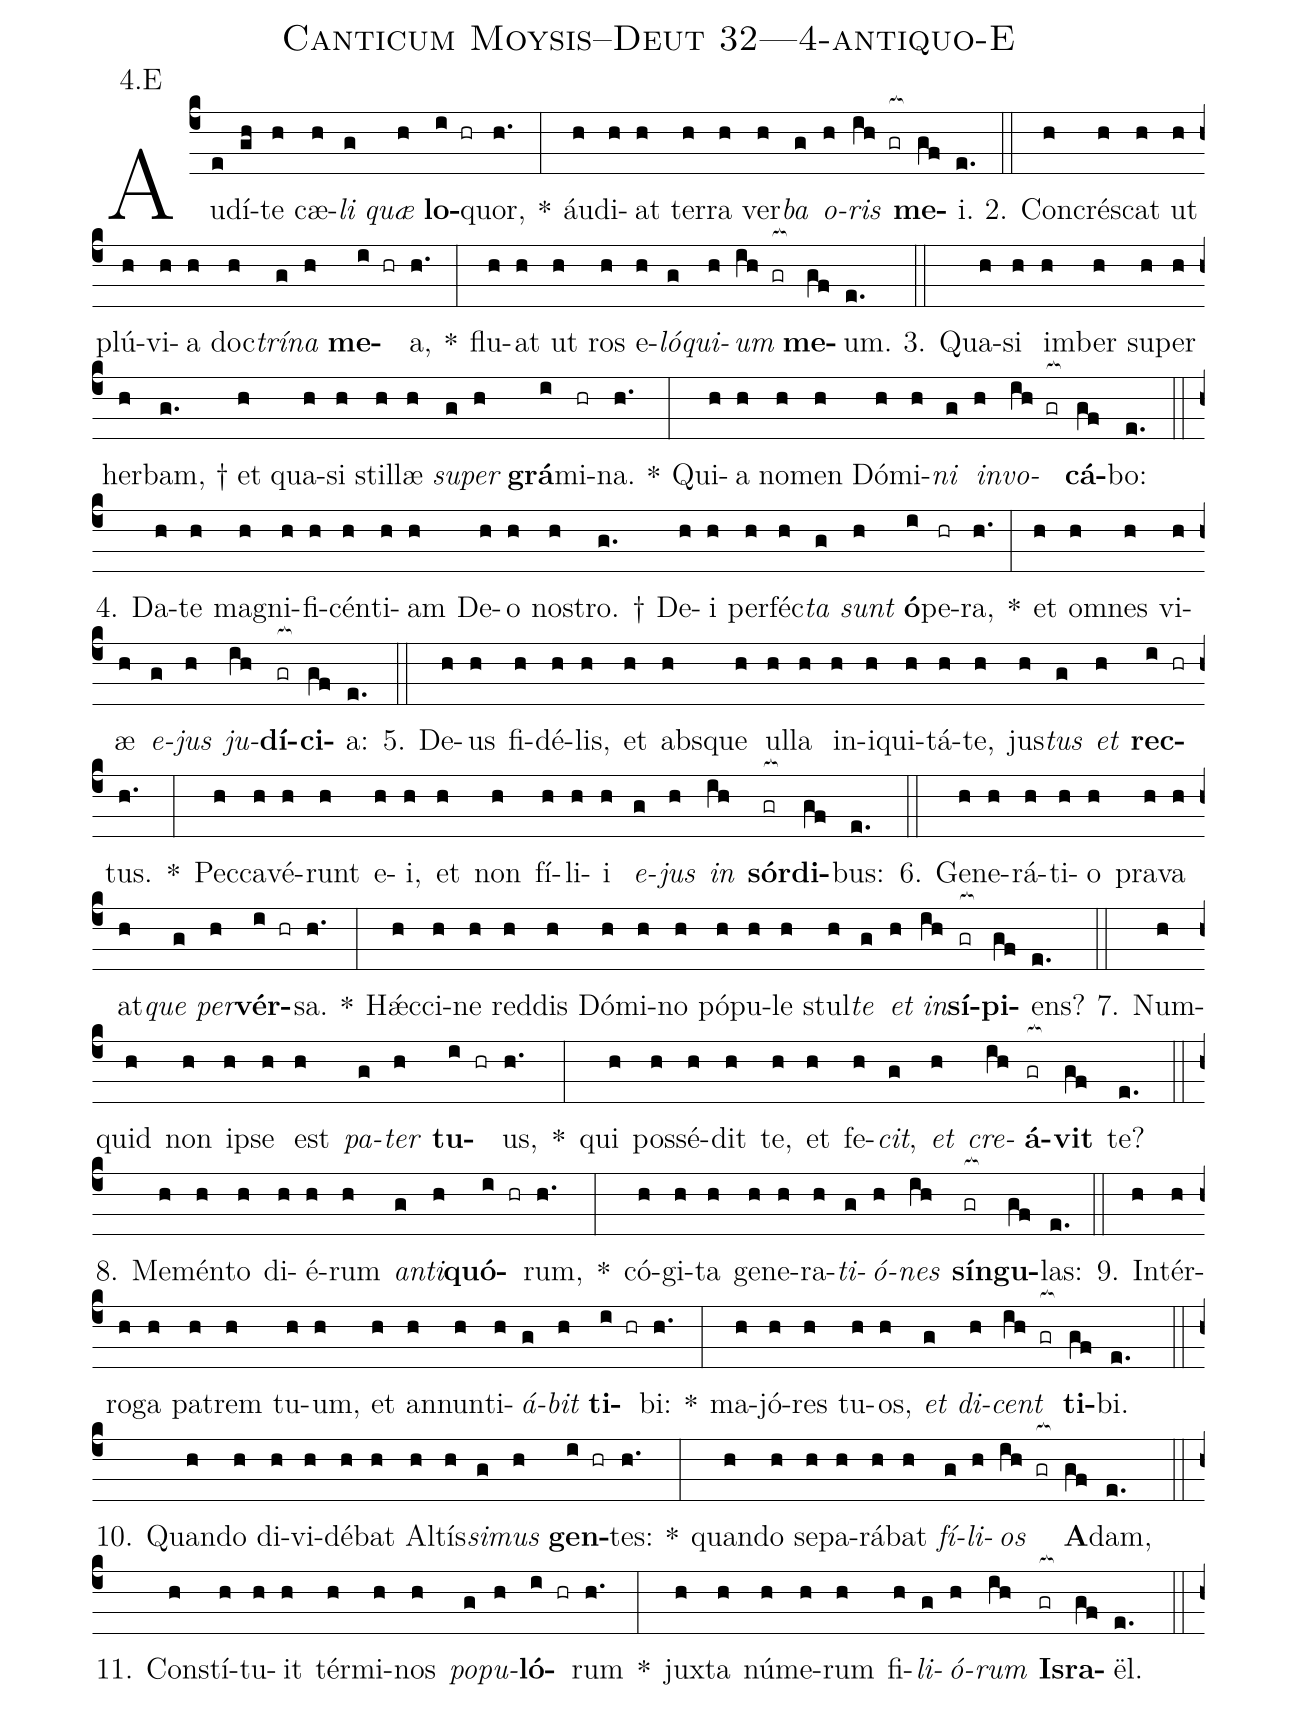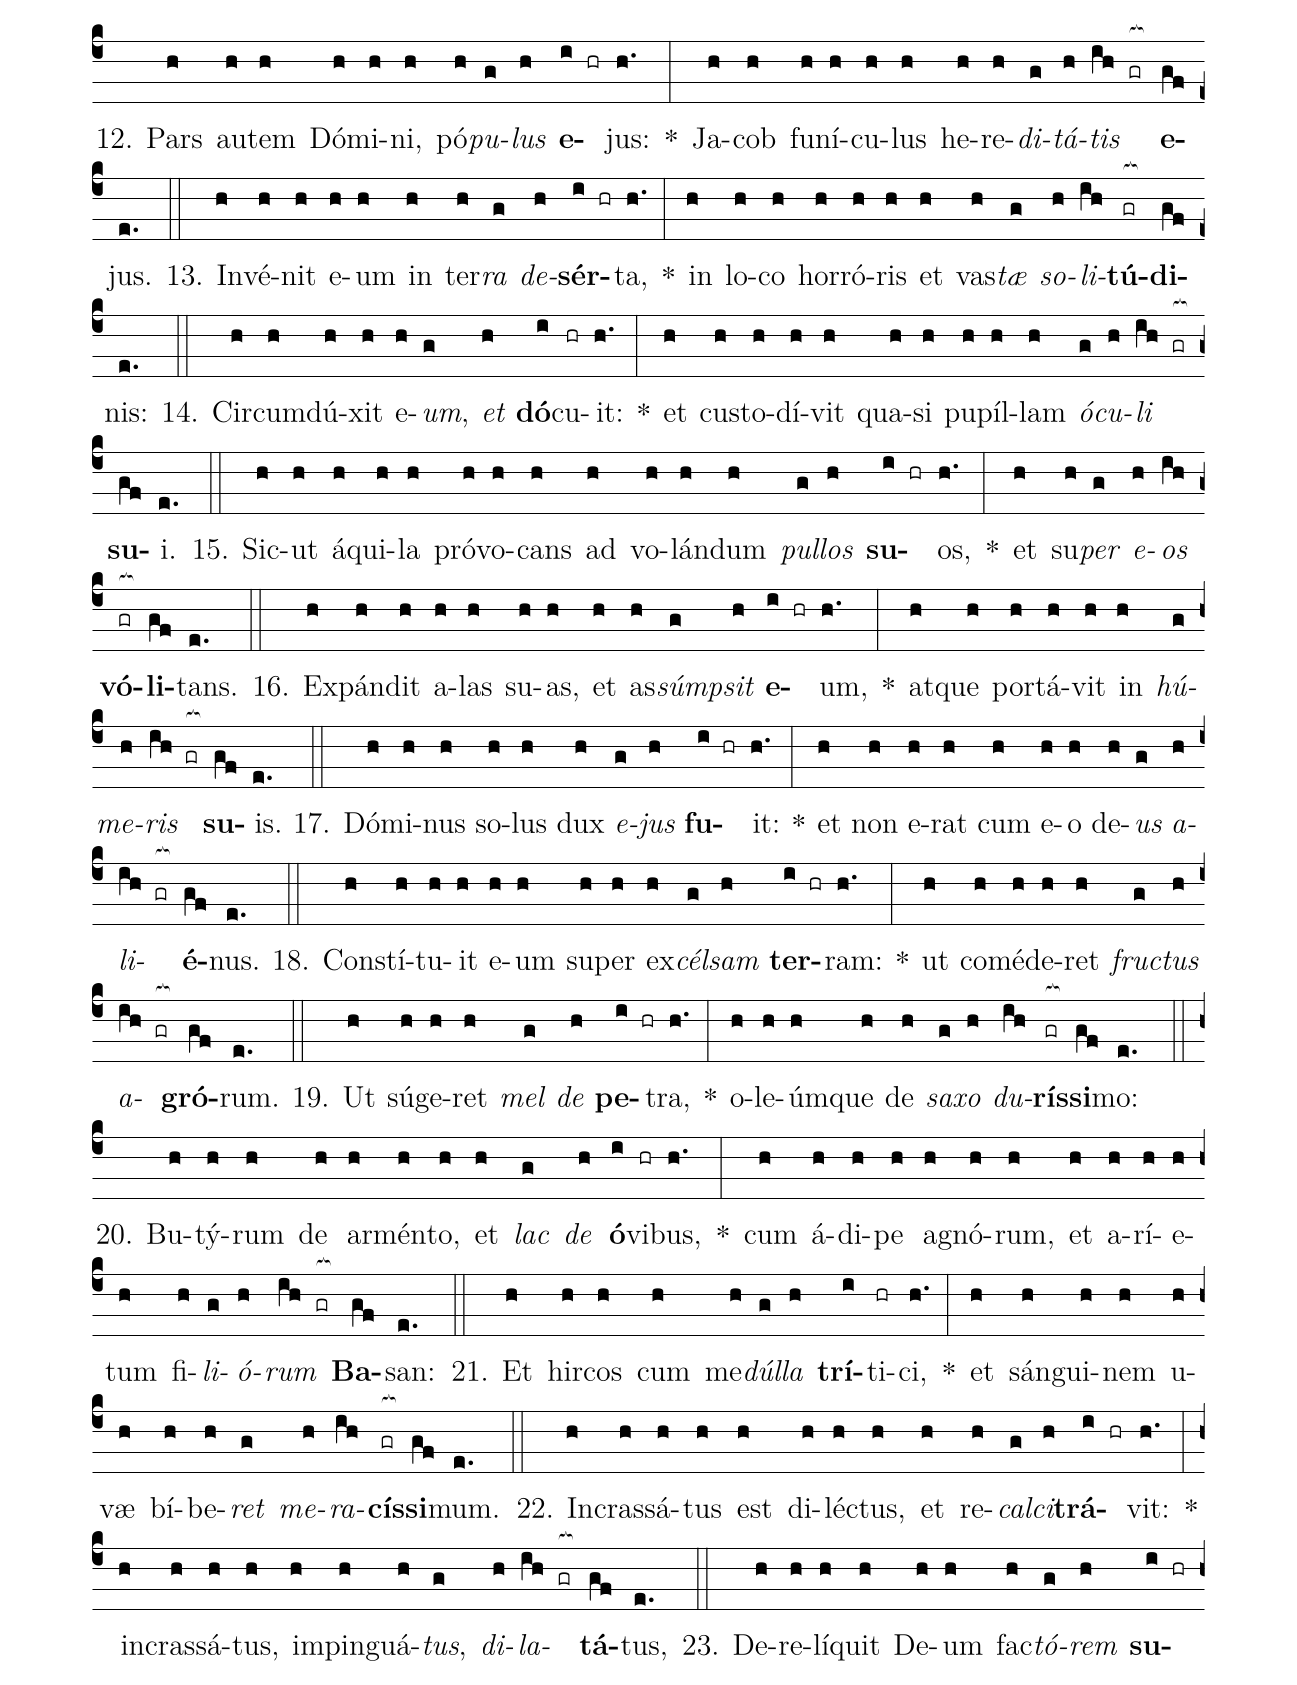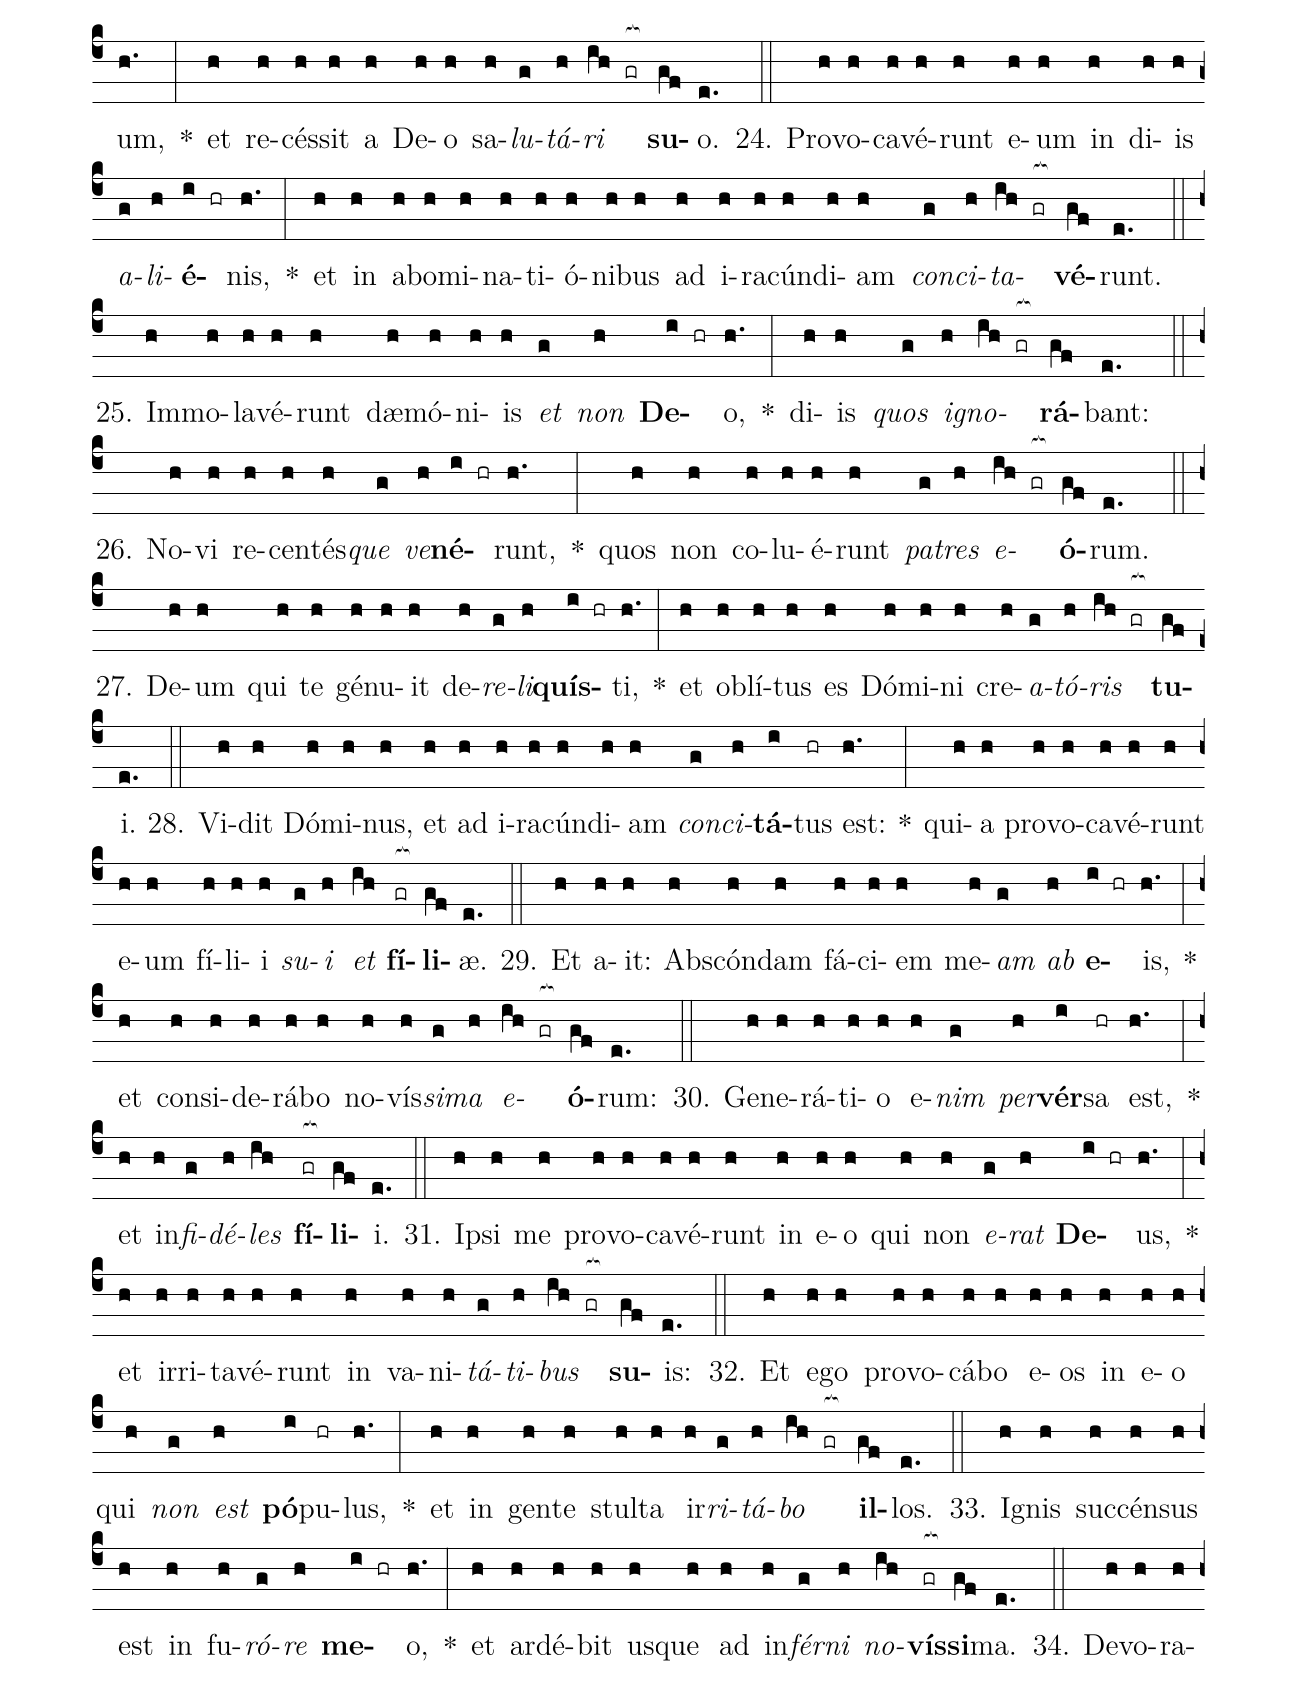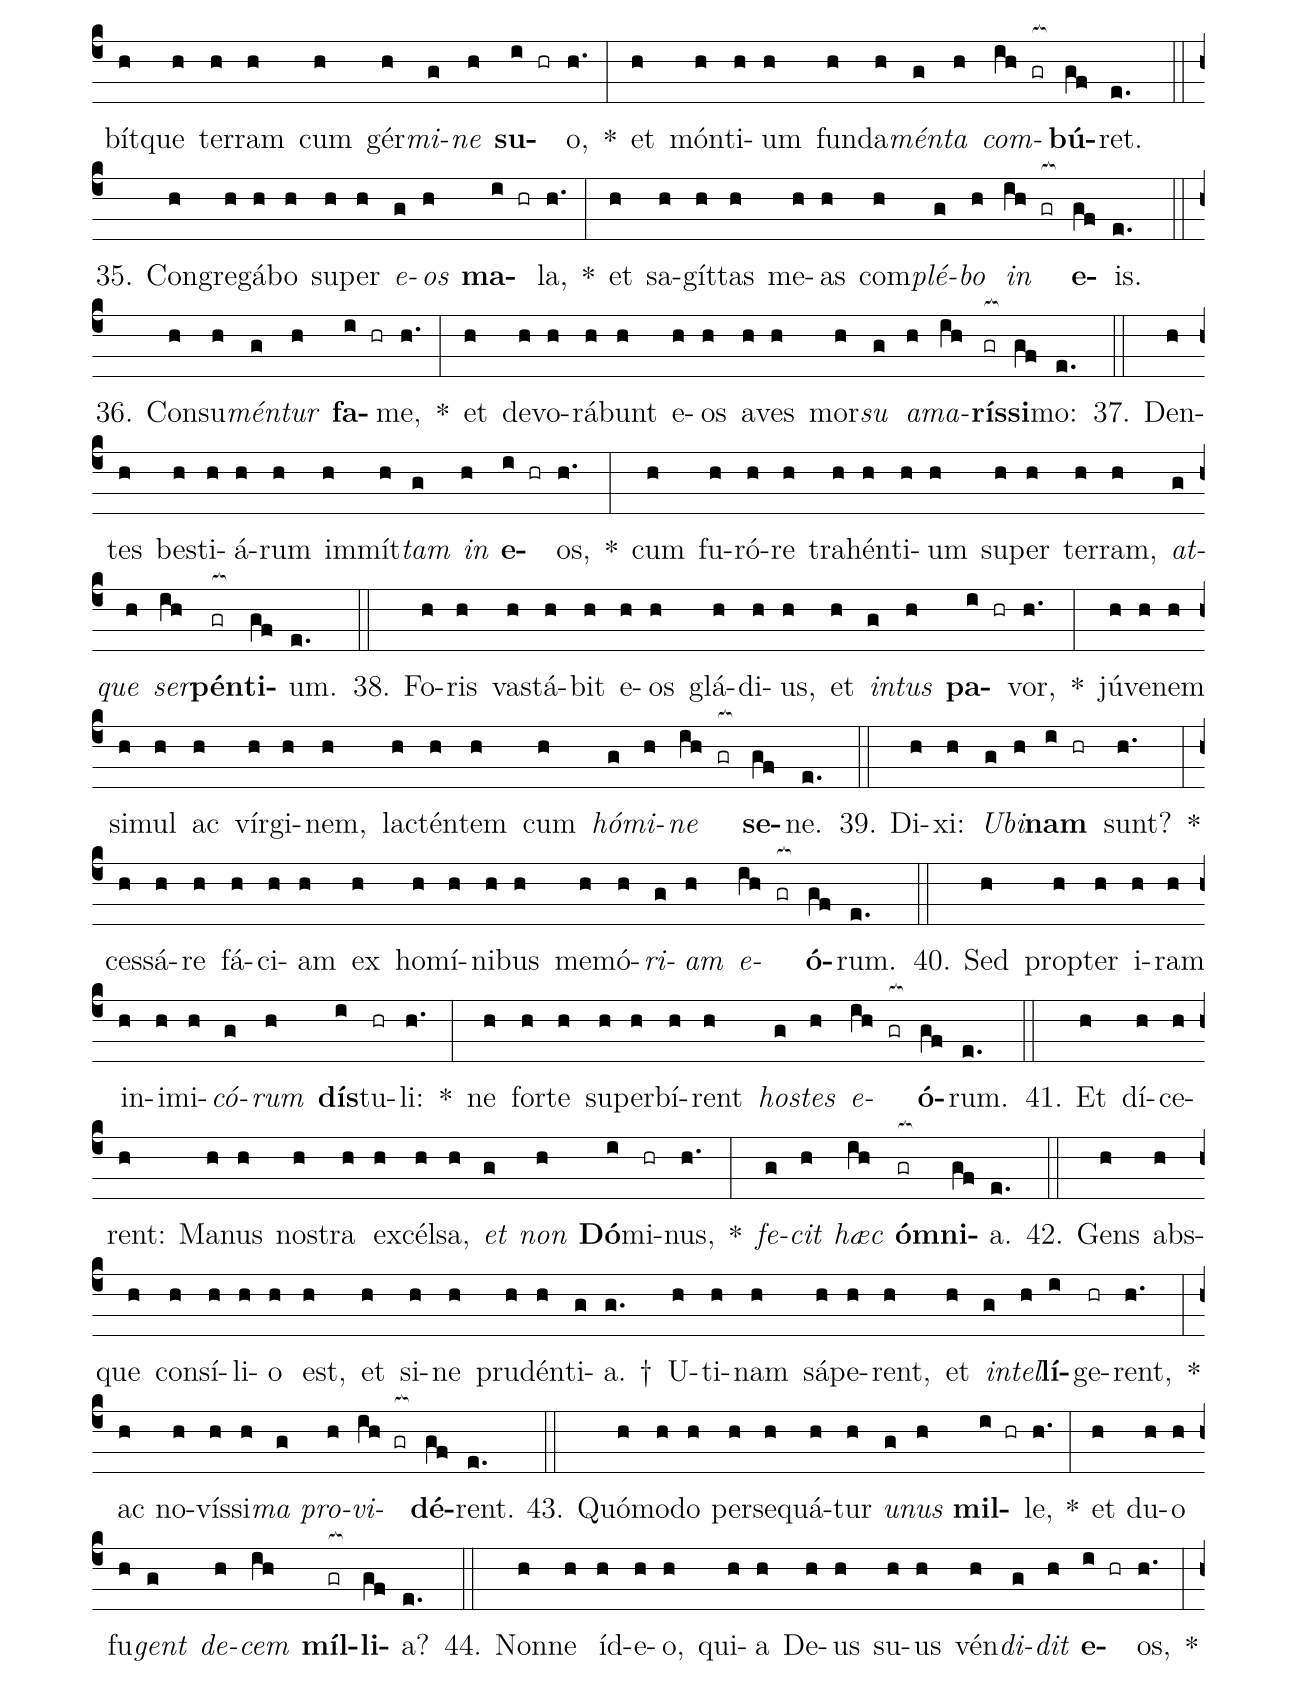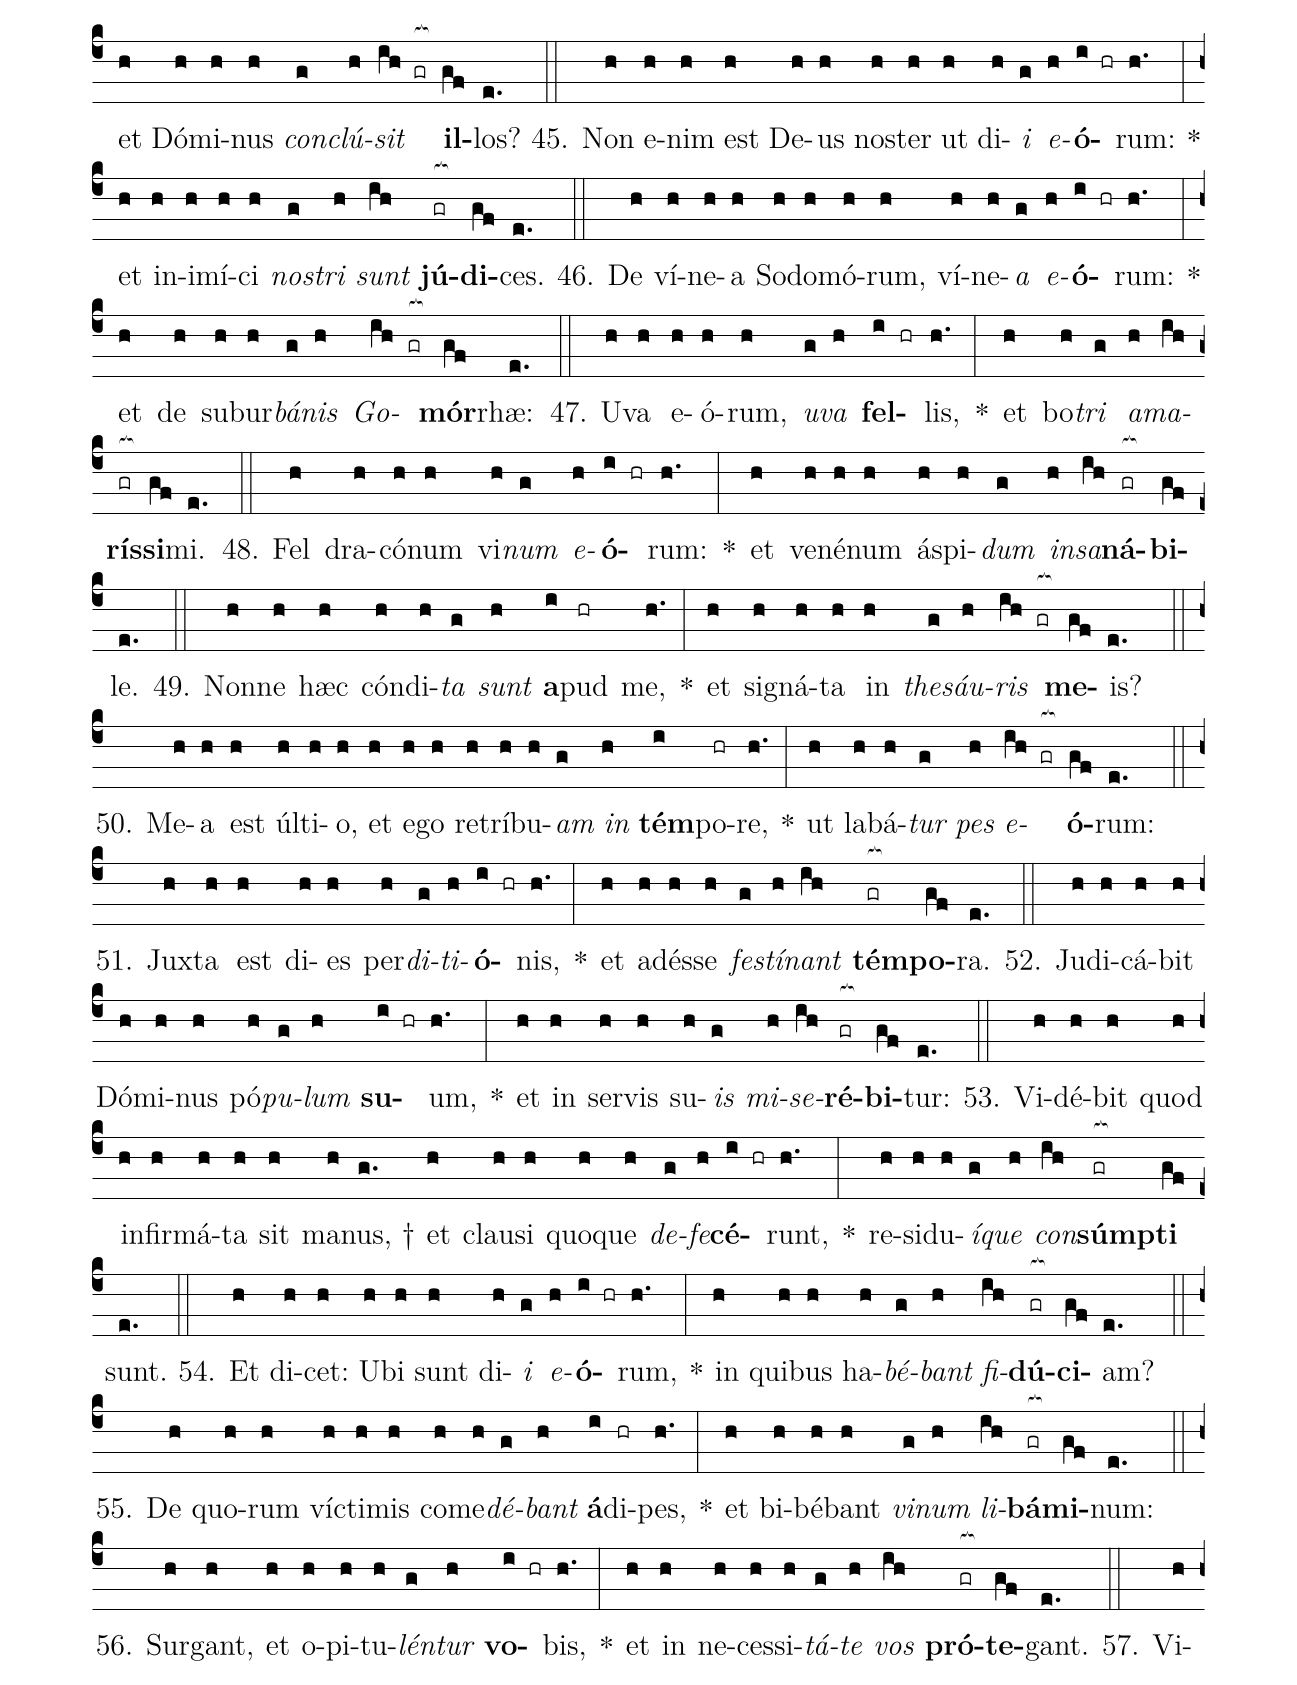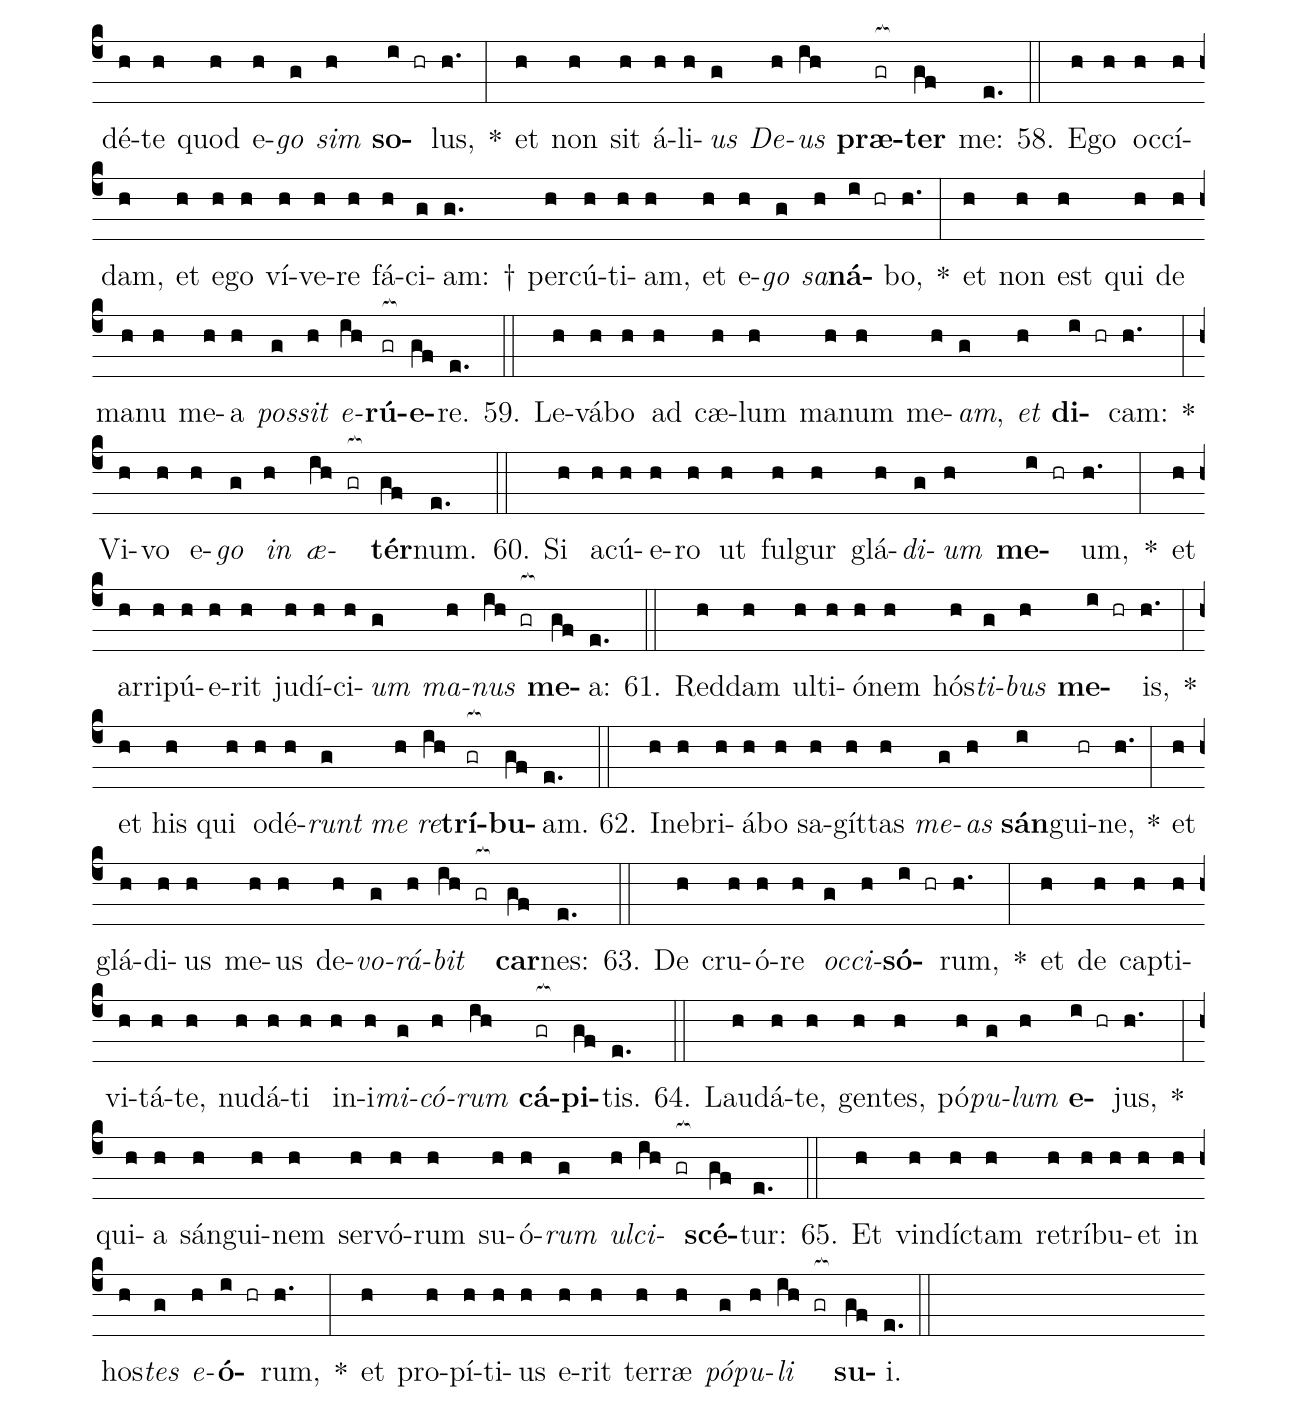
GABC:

name: Canticum Moysis--Deut 32---4-antiquo-E;
annotation: 4.E;
%%
(c4)Au(e)dí(gh)te(h) cæ(h)<i>li</i>(g) <i>quæ</i>(h) <b>lo</b>(i hr)quor,(h.) *(:) áu(h)di(h)at(h) ter(h)ra(h) ver(h)<i>ba</i>(g) <i>o</i>(h)<i>ris</i>(ih gr[ocb:1{]) <b>me</b>(gf[ocb:0}])i.(e.) (::)
2. Con(h)crés(h)cat(h) ut(h) plú(h)vi(h)a(h) doc(h)<i>trí</i>(g)<i>na</i>(h) <b>me</b>(i hr)a,(h.) *(:) flu(h)at(h) ut(h) ros(h) e(h)<i>ló</i>(g)<i>qui</i>(h)<i>um</i>(ih gr[ocb:1{]) <b>me</b>(gf[ocb:0}])um.(e.) (::)
3. Qua(h)si(h) im(h)ber(h) su(h)per(h) her(h)bam, †(g.) et(h) qua(h)si(h) stil(h)læ(h) <i>su</i>(g)<i>per</i>(h) <b>grá</b>(i)mi(hr)na.(h.) *(:) Qui(h)a(h) no(h)men(h) Dó(h)mi(h)<i>ni</i>(g) <i>in</i>(h)<i>vo</i>(ih gr[ocb:1{])<b>cá</b>(gf[ocb:0}])bo:(e.) (::)
4. Da(h)te(h) ma(h)gni(h)fi(h)cén(h)ti(h)am(h) De(h)o(h) nos(h)tro. †(g.) De(h)i(h) per(h)féc(h)<i>ta</i>(g) <i>sunt</i>(h) <b>ó</b>(i)pe(hr)ra,(h.) *(:) et(h) om(h)nes(h) vi(h)æ(h) <i>e</i>(g)<i>jus</i>(h) <i>ju</i>(ih)<b>dí</b>(gr[ocb:1{])<b>ci</b>(gf[ocb:0}])a:(e.) (::)
5. De(h)us(h) fi(h)dé(h)lis,(h) et(h) abs(h)que(h) ul(h)la(h) in(h)i(h)qui(h)tá(h)te,(h) jus(h)<i>tus</i>(g) <i>et</i>(h) <b>rec</b>(i hr)tus.(h.) *(:) Pec(h)ca(h)vé(h)runt(h) e(h)i,(h) et(h) non(h) fí(h)li(h)i(h) <i>e</i>(g)<i>jus</i>(h) <i>in</i>(ih) <b>sór</b>(gr[ocb:1{])<b>di</b>(gf[ocb:0}])bus:(e.) (::)
6. Ge(h)ne(h)rá(h)ti(h)o(h) pra(h)va(h) at(h)<i>que</i>(g) <i>per</i>(h)<b>vér</b>(i hr)sa.(h.) *(:) Hǽc(h)ci(h)ne(h) red(h)dis(h) Dó(h)mi(h)no(h) pó(h)pu(h)le(h) stul(h)<i>te</i>(g) <i>et</i>(h) <i>in</i>(ih)<b>sí</b>(gr[ocb:1{])<b>pi</b>(gf[ocb:0}])ens?(e.) (::)
7. Num(h)quid(h) non(h) ip(h)se(h) est(h) <i>pa</i>(g)<i>ter</i>(h) <b>tu</b>(i hr)us,(h.) *(:) qui(h) pos(h)sé(h)dit(h) te,(h) et(h) fe(h)<i>cit</i>,(g) <i>et</i>(h) <i>cre</i>(ih)<b>á</b>(gr[ocb:1{])<b>vit</b>(gf[ocb:0}]) te?(e.) (::)
8. Me(h)mén(h)to(h) di(h)é(h)rum(h) <i>an</i>(g)<i>ti</i>(h)<b>quó</b>(i hr)rum,(h.) *(:) có(h)gi(h)ta(h) ge(h)ne(h)ra(h)<i>ti</i>(g)<i>ó</i>(h)<i>nes</i>(ih) <b>sín</b>(gr[ocb:1{])<b>gu</b>(gf[ocb:0}])las:(e.) (::)
9. In(h)tér(h)ro(h)ga(h) pa(h)trem(h) tu(h)um,(h) et(h) an(h)nun(h)ti(h)<i>á</i>(g)<i>bit</i>(h) <b>ti</b>(i hr)bi:(h.) *(:) ma(h)jó(h)res(h) tu(h)os,(h) <i>et</i>(g) <i>di</i>(h)<i>cent</i>(ih gr[ocb:1{]) <b>ti</b>(gf[ocb:0}])bi.(e.) (::)
10. Quan(h)do(h) di(h)vi(h)dé(h)bat(h) Al(h)tís(h)<i>si</i>(g)<i>mus</i>(h) <b>gen</b>(i hr)tes:(h.) *(:) quan(h)do(h) se(h)pa(h)rá(h)bat(h) <i>fí</i>(g)<i>li</i>(h)<i>os</i>(ih gr[ocb:1{]) <b>A</b>(gf[ocb:0}])dam,(e.) (::)
11. Con(h)stí(h)tu(h)it(h) tér(h)mi(h)nos(h) <i>po</i>(g)<i>pu</i>(h)<b>ló</b>(i hr)rum(h.) *(:) jux(h)ta(h) nú(h)me(h)rum(h) fi(h)<i>li</i>(g)<i>ó</i>(h)<i>rum</i>(ih) <b>Is</b>(gr[ocb:1{])<b>ra</b>(gf[ocb:0}])ël.(e.) (::)
12. Pars(h) au(h)tem(h) Dó(h)mi(h)ni,(h) pó(h)<i>pu</i>(g)<i>lus</i>(h) <b>e</b>(i hr)jus:(h.) *(:) Ja(h)cob(h) fu(h)ní(h)cu(h)lus(h) he(h)re(h)<i>di</i>(g)<i>tá</i>(h)<i>tis</i>(ih gr[ocb:1{]) <b>e</b>(gf[ocb:0}])jus.(e.) (::)
13. In(h)vé(h)nit(h) e(h)um(h) in(h) ter(h)<i>ra</i>(g) <i>de</i>(h)<b>sér</b>(i hr)ta,(h.) *(:) in(h) lo(h)co(h) hor(h)ró(h)ris(h) et(h) vas(h)<i>tæ</i>(g) <i>so</i>(h)<i>li</i>(ih)<b>tú</b>(gr[ocb:1{])<b>di</b>(gf[ocb:0}])nis:(e.) (::)
14. Cir(h)cum(h)dú(h)xit(h) e(h)<i>um</i>,(g) <i>et</i>(h) <b>dó</b>(i)cu(hr)it:(h.) *(:) et(h) cus(h)to(h)dí(h)vit(h) qua(h)si(h) pu(h)píl(h)lam(h) <i>ó</i>(g)<i>cu</i>(h)<i>li</i>(ih gr[ocb:1{]) <b>su</b>(gf[ocb:0}])i.(e.) (::)
15. Sic(h)ut(h) á(h)qui(h)la(h) pró(h)vo(h)cans(h) ad(h) vo(h)lán(h)dum(h) <i>pul</i>(g)<i>los</i>(h) <b>su</b>(i hr)os,(h.) *(:) et(h) su(h)<i>per</i>(g) <i>e</i>(h)<i>os</i>(ih) <b>vó</b>(gr[ocb:1{])<b>li</b>(gf[ocb:0}])tans.(e.) (::)
16. Ex(h)pán(h)dit(h) a(h)las(h) su(h)as,(h) et(h) as(h)<i>súmp</i>(g)<i>sit</i>(h) <b>e</b>(i hr)um,(h.) *(:) at(h)que(h) por(h)tá(h)vit(h) in(h) <i>hú</i>(g)<i>me</i>(h)<i>ris</i>(ih gr[ocb:1{]) <b>su</b>(gf[ocb:0}])is.(e.) (::)
17. Dó(h)mi(h)nus(h) so(h)lus(h) dux(h) <i>e</i>(g)<i>jus</i>(h) <b>fu</b>(i hr)it:(h.) *(:) et(h) non(h) e(h)rat(h) cum(h) e(h)o(h) de(h)<i>us</i>(g) <i>a</i>(h)<i>li</i>(ih gr[ocb:1{])<b>é</b>(gf[ocb:0}])nus.(e.) (::)
18. Con(h)stí(h)tu(h)it(h) e(h)um(h) su(h)per(h) ex(h)<i>cél</i>(g)<i>sam</i>(h) <b>ter</b>(i hr)ram:(h.) *(:) ut(h) com(h)é(h)de(h)ret(h) <i>fruc</i>(g)<i>tus</i>(h) <i>a</i>(ih gr[ocb:1{])<b>gró</b>(gf[ocb:0}])rum.(e.) (::)
19. Ut(h) sú(h)ge(h)ret(h) <i>mel</i>(g) <i>de</i>(h) <b>pe</b>(i hr)tra,(h.) *(:) o(h)le(h)úm(h)que(h) de(h) <i>sa</i>(g)<i>xo</i>(h) <i>du</i>(ih)<b>rís</b>(gr[ocb:1{])<b>si</b>(gf[ocb:0}])mo:(e.) (::)
20. Bu(h)tý(h)rum(h) de(h) ar(h)mén(h)to,(h) et(h) <i>lac</i>(g) <i>de</i>(h) <b>ó</b>(i)vi(hr)bus,(h.) *(:) cum(h) á(h)di(h)pe(h) a(h)gnó(h)rum,(h) et(h) a(h)rí(h)e(h)tum(h) fi(h)<i>li</i>(g)<i>ó</i>(h)<i>rum</i>(ih gr[ocb:1{]) <b>Ba</b>(gf[ocb:0}])san:(e.) (::)
21. Et(h) hir(h)cos(h) cum(h) me(h)<i>dúl</i>(g)<i>la</i>(h) <b>trí</b>(i)ti(hr)ci,(h.) *(:) et(h) sán(h)gui(h)nem(h) u(h)væ(h) bí(h)be(h)<i>ret</i>(g) <i>me</i>(h)<i>ra</i>(ih)<b>cís</b>(gr[ocb:1{])<b>si</b>(gf[ocb:0}])mum.(e.) (::)
22. In(h)cras(h)sá(h)tus(h) est(h) di(h)léc(h)tus,(h) et(h) re(h)<i>cal</i>(g)<i>ci</i>(h)<b>trá</b>(i hr)vit:(h.) *(:) in(h)cras(h)sá(h)tus,(h) im(h)pin(h)guá(h)<i>tus</i>,(g) <i>di</i>(h)<i>la</i>(ih gr[ocb:1{])<b>tá</b>(gf[ocb:0}])tus,(e.) (::)
23. De(h)re(h)lí(h)quit(h) De(h)um(h) fac(h)<i>tó</i>(g)<i>rem</i>(h) <b>su</b>(i hr)um,(h.) *(:) et(h) re(h)cés(h)sit(h) a(h) De(h)o(h) sa(h)<i>lu</i>(g)<i>tá</i>(h)<i>ri</i>(ih gr[ocb:1{]) <b>su</b>(gf[ocb:0}])o.(e.) (::)
24. Pro(h)vo(h)ca(h)vé(h)runt(h) e(h)um(h) in(h) di(h)is(h) <i>a</i>(g)<i>li</i>(h)<b>é</b>(i hr)nis,(h.) *(:) et(h) in(h) ab(h)o(h)mi(h)na(h)ti(h)ó(h)ni(h)bus(h) ad(h) i(h)ra(h)cún(h)di(h)am(h) <i>con</i>(g)<i>ci</i>(h)<i>ta</i>(ih gr[ocb:1{])<b>vé</b>(gf[ocb:0}])runt.(e.) (::)
25. Im(h)mo(h)la(h)vé(h)runt(h) dæ(h)mó(h)ni(h)is(h) <i>et</i>(g) <i>non</i>(h) <b>De</b>(i hr)o,(h.) *(:) di(h)is(h) <i>quos</i>(g) <i>i</i>(h)<i>gno</i>(ih gr[ocb:1{])<b>rá</b>(gf[ocb:0}])bant:(e.) (::)
26. No(h)vi(h) re(h)cen(h)tés(h)<i>que</i>(g) <i>ve</i>(h)<b>né</b>(i hr)runt,(h.) *(:) quos(h) non(h) co(h)lu(h)é(h)runt(h) <i>pa</i>(g)<i>tres</i>(h) <i>e</i>(ih gr[ocb:1{])<b>ó</b>(gf[ocb:0}])rum.(e.) (::)
27. De(h)um(h) qui(h) te(h) gé(h)nu(h)it(h) de(h)<i>re</i>(g)<i>li</i>(h)<b>quís</b>(i hr)ti,(h.) *(:) et(h) ob(h)lí(h)tus(h) es(h) Dó(h)mi(h)ni(h) cre(h)<i>a</i>(g)<i>tó</i>(h)<i>ris</i>(ih gr[ocb:1{]) <b>tu</b>(gf[ocb:0}])i.(e.) (::)
28. Vi(h)dit(h) Dó(h)mi(h)nus,(h) et(h) ad(h) i(h)ra(h)cún(h)di(h)am(h) <i>con</i>(g)<i>ci</i>(h)<b>tá</b>(i)tus(hr) est:(h.) *(:) qui(h)a(h) pro(h)vo(h)ca(h)vé(h)runt(h) e(h)um(h) fí(h)li(h)i(h) <i>su</i>(g)<i>i</i>(h) <i>et</i>(ih) <b>fí</b>(gr[ocb:1{])<b>li</b>(gf[ocb:0}])æ.(e.) (::)
29. Et(h) a(h)it:(h) Abs(h)cón(h)dam(h) fá(h)ci(h)em(h) me(h)<i>am</i>(g) <i>ab</i>(h) <b>e</b>(i hr)is,(h.) *(:) et(h) con(h)si(h)de(h)rá(h)bo(h) no(h)vís(h)<i>si</i>(g)<i>ma</i>(h) <i>e</i>(ih gr[ocb:1{])<b>ó</b>(gf[ocb:0}])rum:(e.) (::)
30. Ge(h)ne(h)rá(h)ti(h)o(h) e(h)<i>nim</i>(g) <i>per</i>(h)<b>vér</b>(i)sa(hr) est,(h.) *(:) et(h) in(h)<i>fi</i>(g)<i>dé</i>(h)<i>les</i>(ih) <b>fí</b>(gr[ocb:1{])<b>li</b>(gf[ocb:0}])i.(e.) (::)
31. Ip(h)si(h) me(h) pro(h)vo(h)ca(h)vé(h)runt(h) in(h) e(h)o(h) qui(h) non(h) <i>e</i>(g)<i>rat</i>(h) <b>De</b>(i hr)us,(h.) *(:) et(h) ir(h)ri(h)ta(h)vé(h)runt(h) in(h) va(h)ni(h)<i>tá</i>(g)<i>ti</i>(h)<i>bus</i>(ih gr[ocb:1{]) <b>su</b>(gf[ocb:0}])is:(e.) (::)
32. Et(h) e(h)go(h) pro(h)vo(h)cá(h)bo(h) e(h)os(h) in(h) e(h)o(h) qui(h) <i>non</i>(g) <i>est</i>(h) <b>pó</b>(i)pu(hr)lus,(h.) *(:) et(h) in(h) gen(h)te(h) stul(h)ta(h) ir(h)<i>ri</i>(g)<i>tá</i>(h)<i>bo</i>(ih gr[ocb:1{]) <b>il</b>(gf[ocb:0}])los.(e.) (::)
33. I(h)gnis(h) suc(h)cén(h)sus(h) est(h) in(h) fu(h)<i>ró</i>(g)<i>re</i>(h) <b>me</b>(i hr)o,(h.) *(:) et(h) ar(h)dé(h)bit(h) us(h)que(h) ad(h) in(h)<i>fér</i>(g)<i>ni</i>(h) <i>no</i>(ih)<b>vís</b>(gr[ocb:1{])<b>si</b>(gf[ocb:0}])ma.(e.) (::)
34. De(h)vo(h)ra(h)bít(h)que(h) ter(h)ram(h) cum(h) gér(h)<i>mi</i>(g)<i>ne</i>(h) <b>su</b>(i hr)o,(h.) *(:) et(h) món(h)ti(h)um(h) fun(h)da(h)<i>mén</i>(g)<i>ta</i>(h) <i>com</i>(ih gr[ocb:1{])<b>bú</b>(gf[ocb:0}])ret.(e.) (::)
35. Con(h)gre(h)gá(h)bo(h) su(h)per(h) <i>e</i>(g)<i>os</i>(h) <b>ma</b>(i hr)la,(h.) *(:) et(h) sa(h)gít(h)tas(h) me(h)as(h) com(h)<i>plé</i>(g)<i>bo</i>(h) <i>in</i>(ih gr[ocb:1{]) <b>e</b>(gf[ocb:0}])is.(e.) (::)
36. Con(h)su(h)<i>mén</i>(g)<i>tur</i>(h) <b>fa</b>(i hr)me,(h.) *(:) et(h) de(h)vo(h)rá(h)bunt(h) e(h)os(h) a(h)ves(h) mor(h)<i>su</i>(g) <i>a</i>(h)<i>ma</i>(ih)<b>rís</b>(gr[ocb:1{])<b>si</b>(gf[ocb:0}])mo:(e.) (::)
37. Den(h)tes(h) bes(h)ti(h)á(h)rum(h) im(h)mít(h)<i>tam</i>(g) <i>in</i>(h) <b>e</b>(i hr)os,(h.) *(:) cum(h) fu(h)ró(h)re(h) tra(h)hén(h)ti(h)um(h) su(h)per(h) ter(h)ram,(h) <i>at</i>(g)<i>que</i>(h) <i>ser</i>(ih)<b>pén</b>(gr[ocb:1{])<b>ti</b>(gf[ocb:0}])um.(e.) (::)
38. Fo(h)ris(h) vas(h)tá(h)bit(h) e(h)os(h) glá(h)di(h)us,(h) et(h) <i>in</i>(g)<i>tus</i>(h) <b>pa</b>(i hr)vor,(h.) *(:) jú(h)ve(h)nem(h) si(h)mul(h) ac(h) vír(h)gi(h)nem,(h) lac(h)tén(h)tem(h) cum(h) <i>hó</i>(g)<i>mi</i>(h)<i>ne</i>(ih gr[ocb:1{]) <b>se</b>(gf[ocb:0}])ne.(e.) (::)
39. Di(h)xi:(h) <i>U</i>(g)<i>bi</i>(h)<b>nam</b>(i hr) sunt?(h.) *(:) ces(h)sá(h)re(h) fá(h)ci(h)am(h) ex(h) ho(h)mí(h)ni(h)bus(h) me(h)mó(h)<i>ri</i>(g)<i>am</i>(h) <i>e</i>(ih gr[ocb:1{])<b>ó</b>(gf[ocb:0}])rum.(e.) (::)
40. Sed(h) prop(h)ter(h) i(h)ram(h) in(h)i(h)mi(h)<i>có</i>(g)<i>rum</i>(h) <b>dís</b>(i)tu(hr)li:(h.) *(:) ne(h) for(h)te(h) su(h)per(h)bí(h)rent(h) <i>hos</i>(g)<i>tes</i>(h) <i>e</i>(ih gr[ocb:1{])<b>ó</b>(gf[ocb:0}])rum.(e.) (::)
41. Et(h) dí(h)ce(h)rent:(h) Ma(h)nus(h) nos(h)tra(h) ex(h)cél(h)sa,(h) <i>et</i>(g) <i>non</i>(h) <b>Dó</b>(i)mi(hr)nus,(h.) *(:) <i>fe</i>(g)<i>cit</i>(h) <i>hæc</i>(ih) <b>óm</b>(gr[ocb:1{])<b>ni</b>(gf[ocb:0}])a.(e.) (::)
42. Gens(h) abs(h)que(h) con(h)sí(h)li(h)o(h) est,(h) et(h) si(h)ne(h) pru(h)dén(h)ti(g)a. †(g.) U(h)ti(h)nam(h) sá(h)pe(h)rent,(h) et(h) <i>in</i>(g)<i>tel</i>(h)<b>lí</b>(i)ge(hr)rent,(h.) *(:) ac(h) no(h)vís(h)si(h)<i>ma</i>(g) <i>pro</i>(h)<i>vi</i>(ih gr[ocb:1{])<b>dé</b>(gf[ocb:0}])rent.(e.) (::)
43. Quó(h)mo(h)do(h) per(h)se(h)quá(h)tur(h) <i>u</i>(g)<i>nus</i>(h) <b>mil</b>(i hr)le,(h.) *(:) et(h) du(h)o(h) fu(h)<i>gent</i>(g) <i>de</i>(h)<i>cem</i>(ih) <b>míl</b>(gr[ocb:1{])<b>li</b>(gf[ocb:0}])a?(e.) (::)
44. Non(h)ne(h) íd(h)e(h)o,(h) qui(h)a(h) De(h)us(h) su(h)us(h) vén(h)<i>di</i>(g)<i>dit</i>(h) <b>e</b>(i hr)os,(h.) *(:) et(h) Dó(h)mi(h)nus(h) <i>con</i>(g)<i>clú</i>(h)<i>sit</i>(ih gr[ocb:1{]) <b>il</b>(gf[ocb:0}])los?(e.) (::)
45. Non(h) e(h)nim(h) est(h) De(h)us(h) nos(h)ter(h) ut(h) di(h)<i>i</i>(g) <i>e</i>(h)<b>ó</b>(i hr)rum:(h.) *(:) et(h) in(h)i(h)mí(h)ci(h) <i>nos</i>(g)<i>tri</i>(h) <i>sunt</i>(ih) <b>jú</b>(gr[ocb:1{])<b>di</b>(gf[ocb:0}])ces.(e.) (::)
46. De(h) ví(h)ne(h)a(h) So(h)do(h)mó(h)rum,(h) ví(h)ne(h)<i>a</i>(g) <i>e</i>(h)<b>ó</b>(i hr)rum:(h.) *(:) et(h) de(h) sub(h)ur(h)<i>bá</i>(g)<i>nis</i>(h) <i>Go</i>(ih gr[ocb:1{])<b>mór</b>(gf[ocb:0}])rhæ:(e.) (::)
47. U(h)va(h) e(h)ó(h)rum,(h) <i>u</i>(g)<i>va</i>(h) <b>fel</b>(i hr)lis,(h.) *(:) et(h) bo(h)<i>tri</i>(g) <i>a</i>(h)<i>ma</i>(ih)<b>rís</b>(gr[ocb:1{])<b>si</b>(gf[ocb:0}])mi.(e.) (::)
48. Fel(h) dra(h)có(h)num(h) vi(h)<i>num</i>(g) <i>e</i>(h)<b>ó</b>(i hr)rum:(h.) *(:) et(h) ve(h)né(h)num(h) ás(h)pi(h)<i>dum</i>(g) <i>in</i>(h)<i>sa</i>(ih)<b>ná</b>(gr[ocb:1{])<b>bi</b>(gf[ocb:0}])le.(e.) (::)
49. Non(h)ne(h) hæc(h) cón(h)di(h)<i>ta</i>(g) <i>sunt</i>(h) <b>a</b>(i)pud(hr) me,(h.) *(:) et(h) si(h)gná(h)ta(h) in(h) <i>the</i>(g)<i>sáu</i>(h)<i>ris</i>(ih gr[ocb:1{]) <b>me</b>(gf[ocb:0}])is?(e.) (::)
50. Me(h)a(h) est(h) úl(h)ti(h)o,(h) et(h) e(h)go(h) re(h)trí(h)bu(h)<i>am</i>(g) <i>in</i>(h) <b>tém</b>(i)po(hr)re,(h.) *(:) ut(h) la(h)bá(h)<i>tur</i>(g) <i>pes</i>(h) <i>e</i>(ih gr[ocb:1{])<b>ó</b>(gf[ocb:0}])rum:(e.) (::)
51. Jux(h)ta(h) est(h) di(h)es(h) per(h)<i>di</i>(g)<i>ti</i>(h)<b>ó</b>(i hr)nis,(h.) *(:) et(h) ad(h)és(h)se(h) <i>fes</i>(g)<i>tí</i>(h)<i>nant</i>(ih) <b>tém</b>(gr[ocb:1{])<b>po</b>(gf[ocb:0}])ra.(e.) (::)
52. Ju(h)di(h)cá(h)bit(h) Dó(h)mi(h)nus(h) pó(h)<i>pu</i>(g)<i>lum</i>(h) <b>su</b>(i hr)um,(h.) *(:) et(h) in(h) ser(h)vis(h) su(h)<i>is</i>(g) <i>mi</i>(h)<i>se</i>(ih)<b>ré</b>(gr[ocb:1{])<b>bi</b>(gf[ocb:0}])tur:(e.) (::)
53. Vi(h)dé(h)bit(h) quod(h) in(h)fir(h)má(h)ta(h) sit(h) ma(h)nus, †(g.) et(h) clau(h)si(h) quo(h)que(h) <i>de</i>(g)<i>fe</i>(h)<b>cé</b>(i hr)runt,(h.) *(:) re(h)si(h)du(h)<i>í</i>(g)<i>que</i>(h) <i>con</i>(ih)<b>súmp</b>(gr[ocb:1{])<b>ti</b>(gf[ocb:0}]) sunt.(e.) (::)
54. Et(h) di(h)cet:(h) U(h)bi(h) sunt(h) di(h)<i>i</i>(g) <i>e</i>(h)<b>ó</b>(i hr)rum,(h.) *(:) in(h) qui(h)bus(h) ha(h)<i>bé</i>(g)<i>bant</i>(h) <i>fi</i>(ih)<b>dú</b>(gr[ocb:1{])<b>ci</b>(gf[ocb:0}])am?(e.) (::)
55. De(h) quo(h)rum(h) víc(h)ti(h)mis(h) com(h)e(h)<i>dé</i>(g)<i>bant</i>(h) <b>á</b>(i)di(hr)pes,(h.) *(:) et(h) bi(h)bé(h)bant(h) <i>vi</i>(g)<i>num</i>(h) <i>li</i>(ih)<b>bá</b>(gr[ocb:1{])<b>mi</b>(gf[ocb:0}])num:(e.) (::)
56. Sur(h)gant,(h) et(h) o(h)pi(h)tu(h)<i>lén</i>(g)<i>tur</i>(h) <b>vo</b>(i hr)bis,(h.) *(:) et(h) in(h) ne(h)ces(h)si(h)<i>tá</i>(g)<i>te</i>(h) <i>vos</i>(ih) <b>pró</b>(gr[ocb:1{])<b>te</b>(gf[ocb:0}])gant.(e.) (::)
57. Vi(h)dé(h)te(h) quod(h) e(h)<i>go</i>(g) <i>sim</i>(h) <b>so</b>(i hr)lus,(h.) *(:) et(h) non(h) sit(h) á(h)li(h)<i>us</i>(g) <i>De</i>(h)<i>us</i>(ih) <b>præ</b>(gr[ocb:1{])<b>ter</b>(gf[ocb:0}]) me:(e.) (::)
58. E(h)go(h) oc(h)cí(h)dam,(h) et(h) e(h)go(h) ví(h)ve(h)re(h) fá(h)ci(g)am: †(g.) per(h)cú(h)ti(h)am,(h) et(h) e(h)<i>go</i>(g) <i>sa</i>(h)<b>ná</b>(i hr)bo,(h.) *(:) et(h) non(h) est(h) qui(h) de(h) ma(h)nu(h) me(h)a(h) <i>pos</i>(g)<i>sit</i>(h) <i>e</i>(ih)<b>rú</b>(gr[ocb:1{])<b>e</b>(gf[ocb:0}])re.(e.) (::)
59. Le(h)vá(h)bo(h) ad(h) cæ(h)lum(h) ma(h)num(h) me(h)<i>am</i>,(g) <i>et</i>(h) <b>di</b>(i hr)cam:(h.) *(:) Vi(h)vo(h) e(h)<i>go</i>(g) <i>in</i>(h) <i>æ</i>(ih gr[ocb:1{])<b>tér</b>(gf[ocb:0}])num.(e.) (::)
60. Si(h) a(h)cú(h)e(h)ro(h) ut(h) ful(h)gur(h) glá(h)<i>di</i>(g)<i>um</i>(h) <b>me</b>(i hr)um,(h.) *(:) et(h) ar(h)ri(h)pú(h)e(h)rit(h) ju(h)dí(h)ci(h)<i>um</i>(g) <i>ma</i>(h)<i>nus</i>(ih gr[ocb:1{]) <b>me</b>(gf[ocb:0}])a:(e.) (::)
61. Red(h)dam(h) ul(h)ti(h)ó(h)nem(h) hós(h)<i>ti</i>(g)<i>bus</i>(h) <b>me</b>(i hr)is,(h.) *(:) et(h) his(h) qui(h) o(h)dé(h)<i>runt</i>(g) <i>me</i>(h) <i>re</i>(ih)<b>trí</b>(gr[ocb:1{])<b>bu</b>(gf[ocb:0}])am.(e.) (::)
62. In(h)e(h)bri(h)á(h)bo(h) sa(h)gít(h)tas(h) <i>me</i>(g)<i>as</i>(h) <b>sán</b>(i)gui(hr)ne,(h.) *(:) et(h) glá(h)di(h)us(h) me(h)us(h) de(h)<i>vo</i>(g)<i>rá</i>(h)<i>bit</i>(ih gr[ocb:1{]) <b>car</b>(gf[ocb:0}])nes:(e.) (::)
63. De(h) cru(h)ó(h)re(h) <i>oc</i>(g)<i>ci</i>(h)<b>só</b>(i hr)rum,(h.) *(:) et(h) de(h) cap(h)ti(h)vi(h)tá(h)te,(h) nu(h)dá(h)ti(h) in(h)i(h)<i>mi</i>(g)<i>có</i>(h)<i>rum</i>(ih) <b>cá</b>(gr[ocb:1{])<b>pi</b>(gf[ocb:0}])tis.(e.) (::)
64. Lau(h)dá(h)te,(h) gen(h)tes,(h) pó(h)<i>pu</i>(g)<i>lum</i>(h) <b>e</b>(i hr)jus,(h.) *(:) qui(h)a(h) sán(h)gui(h)nem(h) ser(h)vó(h)rum(h) su(h)ó(h)<i>rum</i>(g) <i>ul</i>(h)<i>ci</i>(ih gr[ocb:1{])<b>scé</b>(gf[ocb:0}])tur:(e.) (::)
65. Et(h) vin(h)díc(h)tam(h) re(h)trí(h)bu(h)et(h) in(h) hos(h)<i>tes</i>(g) <i>e</i>(h)<b>ó</b>(i hr)rum,(h.) *(:) et(h) pro(h)pí(h)ti(h)us(h) e(h)rit(h) ter(h)ræ(h) <i>pó</i>(g)<i>pu</i>(h)<i>li</i>(ih gr[ocb:1{]) <b>su</b>(gf[ocb:0}])i.(e.) (::)
